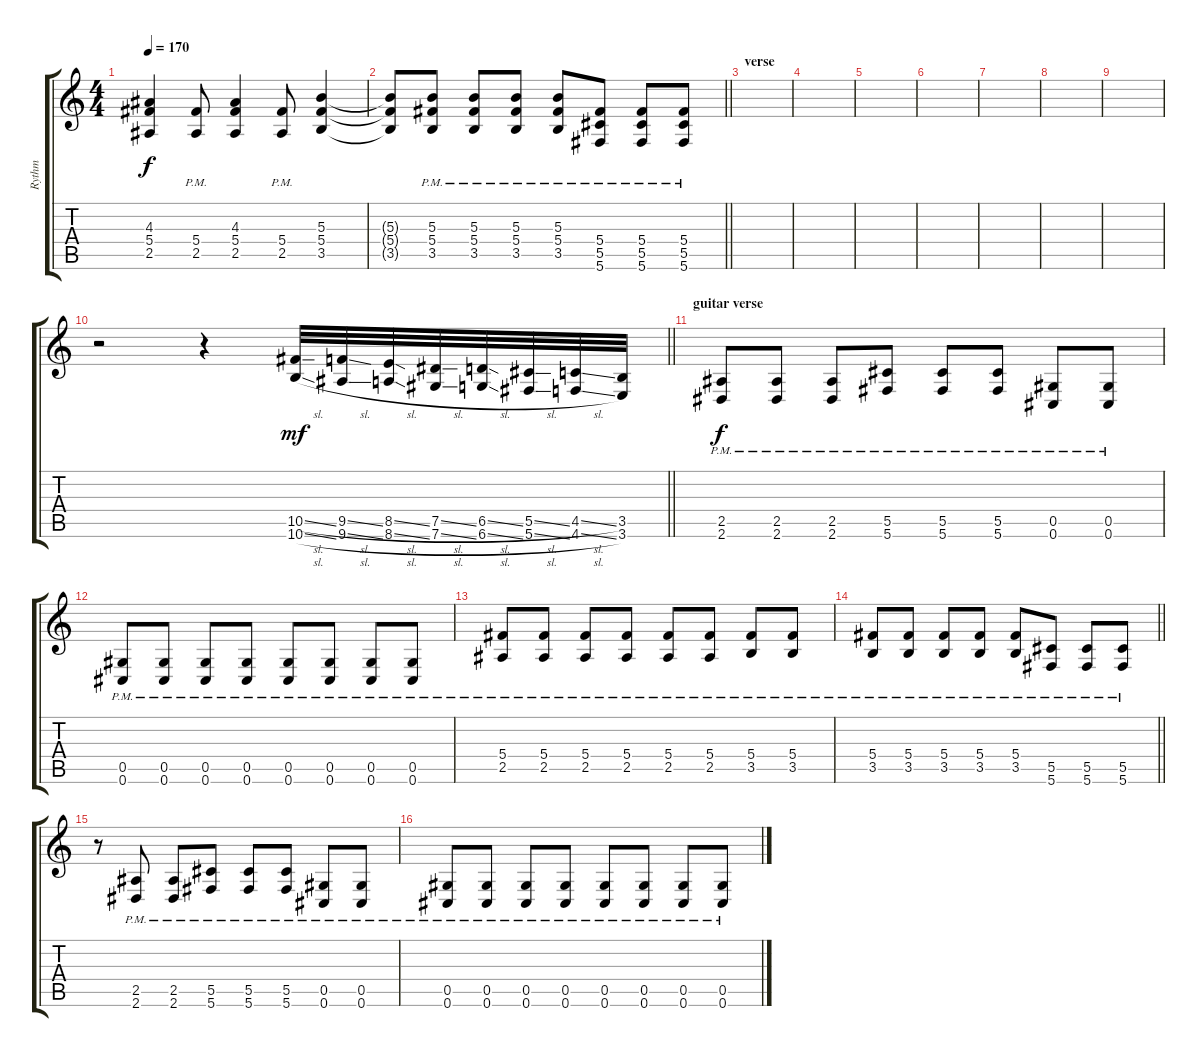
\track ("Rythm" "Rythm") {instrument overdrivenguitar}
\staff {score tabs}
\tuning (Eb4 Bb3 Gb3 Db3 Ab2 Db2) {hide}
\ts (4 4)
\tempo 170
\clef g2
\ks c
(4.3 5.4 2.5).4{dy f} (5.4{pm} 2.5{pm}).8 (4.3 5.4 2.5).4 (5.4{pm} 2.5{pm}).8 (5.3 5.4 3.5).4 |
\barLineRight lightlight
(5.3{t} 5.4{t} 3.5{t}).8 (5.3{pm} 5.4{pm} 3.5{pm}).8 (5.3{pm} 5.4{pm} 3.5{pm}).8 (5.3{pm} 5.4{pm} 3.5{pm}).8 (5.3{pm} 5.4{pm} 3.5{pm}).8 (5.4{pm} 5.5{pm} 5.6{pm}).8 (5.4{pm} 5.5{pm} 5.6{pm}).8 (5.4{pm} 5.5{pm} 5.6{pm}).8 |
\section ("" "verse")
|
|
|
|
|
|
|
\barLineRight lightlight
r.2 r.4 (10.5{sl} 10.6{sl}).32{dy mf} (9.5{sl} 9.6{sl}).32 (8.5{sl} 8.6{sl}).32 (7.5{sl} 7.6{sl}).32 (6.5{sl} 6.6{sl}).32 (5.5{sl} 5.6{sl}).32 (4.5{sl} 4.6{sl}).32 (3.5 3.6).32 |
\section ("" "guitar verse")
(2.5{pm} 2.6{pm}).8{dy f} (2.5{pm} 2.6{pm}).8 (2.5{pm} 2.6{pm}).8 (5.5{pm} 5.6{pm}).8 (5.5{pm} 5.6{pm}).8 (5.5{pm} 5.6{pm}).8 (0.5{pm} 0.6{pm}).8 (0.5{pm} 0.6{pm}).8 |
(0.5{pm} 0.6{pm}).8 (0.5{pm} 0.6{pm}).8 (0.5{pm} 0.6{pm}).8 (0.5{pm} 0.6{pm}).8 (0.5{pm} 0.6{pm}).8 (0.5{pm} 0.6{pm}).8 (0.5{pm} 0.6{pm}).8 (0.5{pm} 0.6{pm}).8 |
(5.4{pm} 2.5{pm}).8 (5.4{pm} 2.5{pm}).8 (5.4{pm} 2.5{pm}).8 (5.4{pm} 2.5{pm}).8 (5.4{pm} 2.5{pm}).8 (5.4{pm} 2.5{pm}).8 (5.4{pm} 3.5{pm}).8 (5.4{pm} 3.5{pm}).8 |
\barLineRight lightlight
(5.4{pm} 3.5{pm}).8 (5.4{pm} 3.5{pm}).8 (5.4{pm} 3.5{pm}).8 (5.4{pm} 3.5{pm}).8 (5.4{pm} 3.5{pm}).8 (5.5{pm} 5.6{pm}).8 (5.5{pm} 5.6{pm}).8 (5.5{pm} 5.6{pm}).8 |
r.8 (2.5{pm} 2.6{pm}).8 (2.5{pm} 2.6{pm}).8 (5.5{pm} 5.6{pm}).8 (5.5{pm} 5.6{pm}).8 (5.5{pm} 5.6{pm}).8 (0.5{pm} 0.6{pm}).8 (0.5{pm} 0.6{pm}).8 |
(0.5{pm} 0.6{pm}).8 (0.5{pm} 0.6{pm}).8 (0.5{pm} 0.6{pm}).8 (0.5{pm} 0.6{pm}).8 (0.5{pm} 0.6{pm}).8 (0.5{pm} 0.6{pm}).8 (0.5{pm} 0.6{pm}).8 (0.5{pm} 0.6{pm}).8
